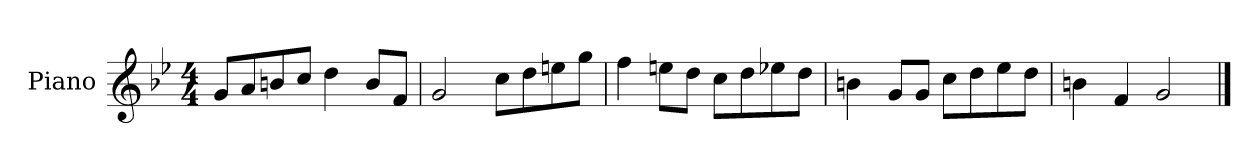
**kern
*part1
*staff1
*I"Piano
*I'P-no
*clefG2
*k[b-e-]
*M4/4
*MM90
=1
8g/L
8a/
8bn/
8cc/J
4dd\
8b/L
8f/J
=2
2g/
8cc\L
8dd\
8een\
8gg\J
=3
4ff\
8een\L
8dd\J
8cc\L
8dd\
8ee-X\
8dd\J
=4
4bn\
8g/L
8g/J
8cc\L
8dd\
8ee-\
8dd\J
=5
4bn\
4f/
2g/
==
*-
